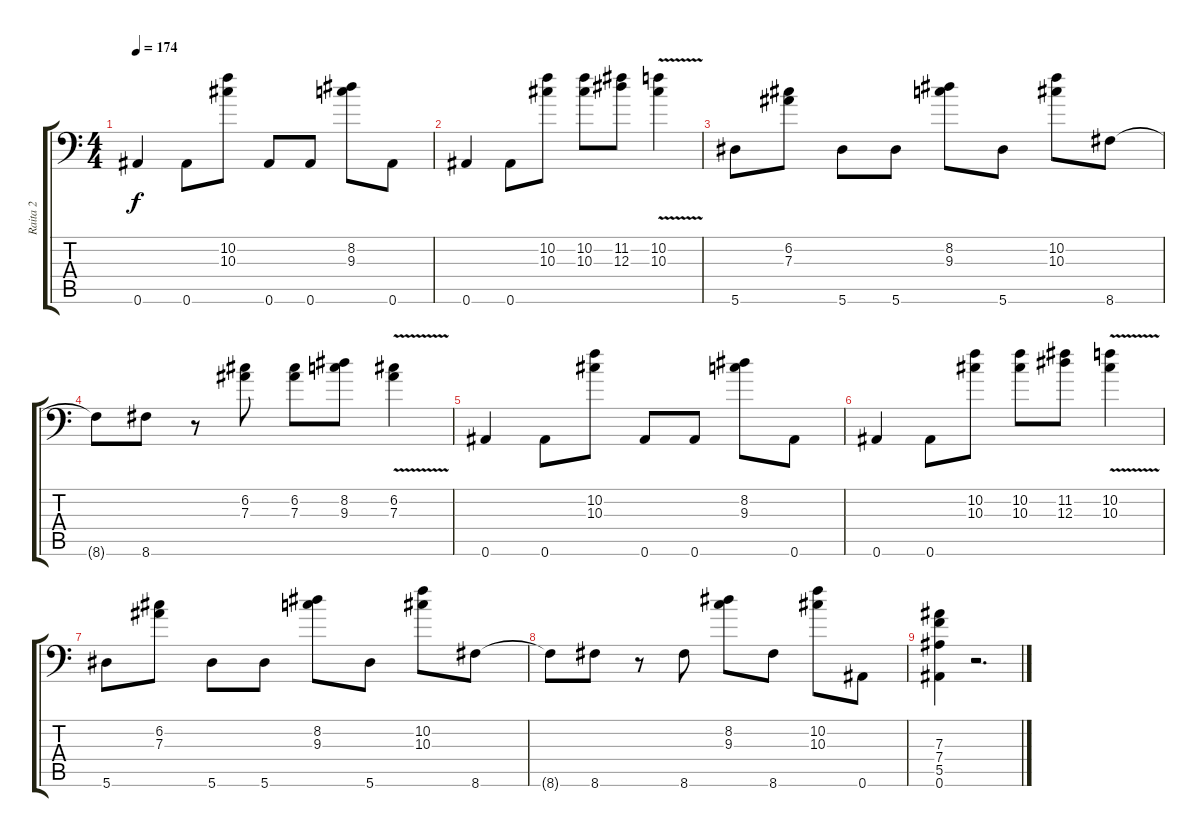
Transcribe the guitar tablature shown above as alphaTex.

\track ("Raita 2" "Raita 2") {instrument distortionguitar}
\staff {score tabs}
\tuning (C4 G3 Eb3 Bb2 F2 Bb1) {hide}
\ts (4 4)
\tempo 174
\clef f4
\ks c
0.6.4{dy f} 0.6.8 (10.2 10.3).8 0.6.8 0.6.8 (8.2 9.3).8 0.6.8 |
0.6.4 0.6.8 (10.2 10.3).8 (10.2 10.3).8 (11.2 12.3).8 (10.2{v} 10.3{v}).4 |
5.6.8 (6.2 7.3).8 5.6.8 5.6.8 (8.2 9.3).8 5.6.8 (10.2 10.3).8 8.6.8 |
8.6{t}.8 8.6.8 r.8 (6.2 7.3).8 (6.2 7.3).8 (8.2 9.3).8 (6.2{v} 7.3{v}).4 |
0.6.4 0.6.8 (10.2 10.3).8 0.6.8 0.6.8 (8.2 9.3).8 0.6.8 |
0.6.4 0.6.8 (10.2 10.3).8 (10.2 10.3).8 (11.2 12.3).8 (10.2{v} 10.3{v}).4 |
5.6.8 (6.2 7.3).8 5.6.8 5.6.8 (8.2 9.3).8 5.6.8 (10.2 10.3).8 8.6.8 |
8.6{t}.8 8.6.8 r.8 8.6.8 (8.2 9.3).8 8.6.8 (10.2 10.3).8 0.6.8 |
(7.3 7.4 5.5 0.6).4 r.2{d}
